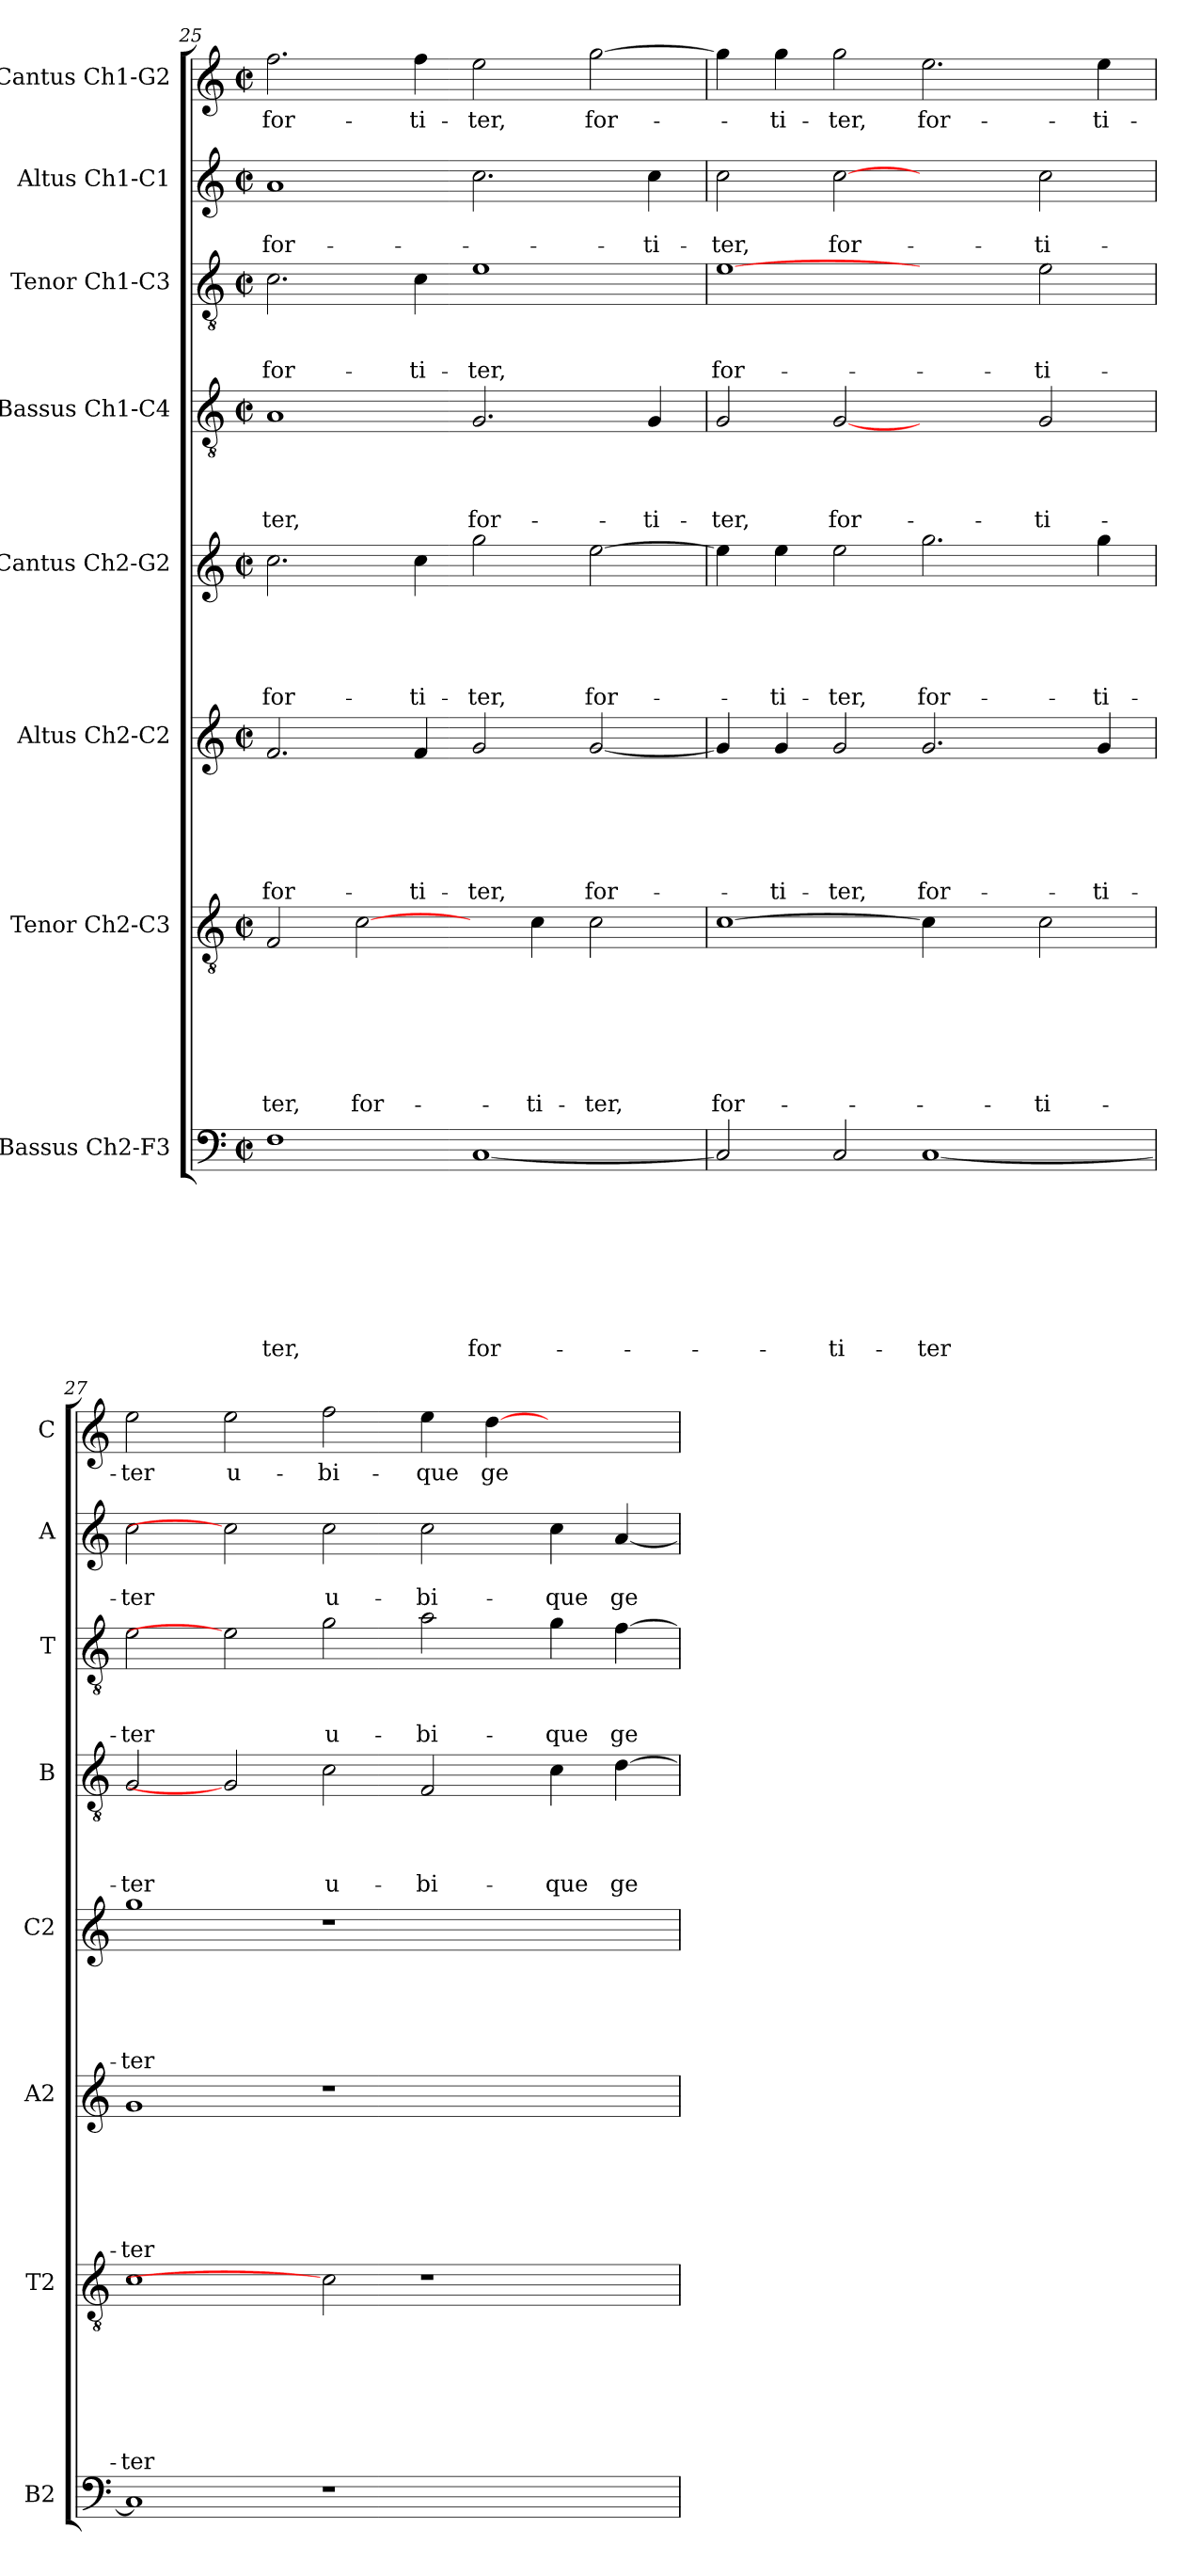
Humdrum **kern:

**kern	**text	**text	**text	**text	**text	**text	**text	**text	**kern	**text	**text	**text	**text	**text	**text	**text	**kern	**text	**text	**text	**text	**text	**text	**kern	**text	**text	**text	**text	**text	**kern	**text	**text	**text	**text	**kern	**text	**text	**text	**kern	**text	**text	**kern	**text
*part8	*part8	*part8	*part8	*part8	*part8	*part8	*part8	*part8	*part7	*part7	*part7	*part7	*part7	*part7	*part7	*part7	*part6	*part6	*part6	*part6	*part6	*part6	*part6	*part5	*part5	*part5	*part5	*part5	*part5	*part4	*part4	*part4	*part4	*part4	*part3	*part3	*part3	*part3	*part2	*part2	*part2	*part1	*part1
*staff8	*staff8	*staff8	*staff8	*staff8	*staff8	*staff8	*staff8	*staff8	*staff7	*staff7	*staff7	*staff7	*staff7	*staff7	*staff7	*staff7	*staff6	*staff6	*staff6	*staff6	*staff6	*staff6	*staff6	*staff5	*staff5	*staff5	*staff5	*staff5	*staff5	*staff4	*staff4	*staff4	*staff4	*staff4	*staff3	*staff3	*staff3	*staff3	*staff2	*staff2	*staff2	*staff1	*staff1
*I"Bassus Ch2-F3	*	*	*	*	*	*	*	*	*I"Tenor Ch2-C3	*	*	*	*	*	*	*	*I"Altus Ch2-C2	*	*	*	*	*	*	*I"Cantus Ch2-G2	*	*	*	*	*	*I"Bassus Ch1-C4	*	*	*	*	*I"Tenor Ch1-C3	*	*	*	*I"Altus Ch1-C1	*	*	*I"Cantus Ch1-G2	*
*I'B2	*	*	*	*	*	*	*	*	*I'T2	*	*	*	*	*	*	*	*I'A2	*	*	*	*	*	*	*I'C2	*	*	*	*	*	*I'B	*	*	*	*	*I'T	*	*	*	*I'A	*	*	*I'C	*
*clefF4	*	*	*	*	*	*	*	*	*clefGv2	*	*	*	*	*	*	*	*clefG2	*	*	*	*	*	*	*clefG2	*	*	*	*	*	*clefGv2	*	*	*	*	*clefGv2	*	*	*	*clefG2	*	*	*clefG2	*
*k[]	*	*	*	*	*	*	*	*	*k[]	*	*	*	*	*	*	*	*k[]	*	*	*	*	*	*	*k[]	*	*	*	*	*	*k[]	*	*	*	*	*k[]	*	*	*	*k[]	*	*	*k[]	*
*C:	*	*	*	*	*	*	*	*	*C:	*	*	*	*	*	*	*	*C:	*	*	*	*	*	*	*C:	*	*	*	*	*	*C:	*	*	*	*	*C:	*	*	*	*C:	*	*	*C:	*
*M2/2	*	*	*	*	*	*	*	*	*M2/2	*	*	*	*	*	*	*	*M2/2	*	*	*	*	*	*	*M2/2	*	*	*	*	*	*M2/2	*	*	*	*	*M2/2	*	*	*	*M2/2	*	*	*M2/2	*
*met(c|)	*	*	*	*	*	*	*	*	*met(c|)	*	*	*	*	*	*	*	*met(c|)	*	*	*	*	*	*	*met(c|)	*	*	*	*	*	*met(c|)	*	*	*	*	*met(c|)	*	*	*	*met(c|)	*	*	*met(c|)	*
=25	=25	=25	=25	=25	=25	=25	=25	=25	=25	=25	=25	=25	=25	=25	=25	=25	=25	=25	=25	=25	=25	=25	=25	=25	=25	=25	=25	=25	=25	=25	=25	=25	=25	=25	=25	=25	=25	=25	=25	=25	=25	=25	=25
!	!	!	!	!	!	!	!	!LO:LY:b	!	!	!	!	!	!	!	!LO:LY:b	!	!	!	!	!	!	!LO:LY:b	!	!	!	!	!	!LO:LY:b	!	!	!	!	!LO:LY:b	!	!	!	!LO:LY:b	!	!	!LO:LY:b	!	!LO:LY:b
1F	.	.	.	.	.	.	.	-ter,	2F/	.	.	.	.	.	.	-ter,	2.f/	.	.	.	.	.	for-	2.cc\	.	.	.	.	for-	1A	.	.	.	-ter,	2.c\	.	.	for-	1a	.	for-	2.ff\	for-
!	!	!	!	!	!	!	!	!	!	!	!	!	!	!	!	!LO:LY:b	!	!	!	!	!	!	!	!	!	!	!	!	!	!	!	!	!	!	!	!	!	!	!	!	!	!	!
.	.	.	.	.	.	.	.	.	[2c\	.	.	.	.	.	.	for-	.	.	.	.	.	.	.	.	.	.	.	.	.	.	.	.	.	.	.	.	.	.	.	.	.	.	.
!	!	!	!	!	!	!	!	!	!	!	!	!	!	!	!	!	!	!	!	!	!	!	!LO:LY:b	!	!	!	!	!	!LO:LY:b	!	!	!	!	!	!	!	!	!LO:LY:b	!	!	!	!	!LO:LY:b
.	.	.	.	.	.	.	.	.	.	.	.	.	.	.	.	.	4f/	.	.	.	.	.	-ti-	4cc\	.	.	.	.	-ti-	.	.	.	.	.	4c\	.	.	-ti-	.	.	.	4ff\	-ti-
!	!	!	!	!	!	!	!	!LO:LY:b	!	!	!	!	!	!	!	!	!	!	!	!	!	!	!LO:LY:b	!	!	!	!	!	!LO:LY:b	!	!	!	!	!LO:LY:b	!	!	!	!LO:LY:b	!	!	!	!	!LO:LY:b
[1C	.	.	.	.	.	.	.	for-	4ryy	.	.	.	.	.	.	.	2g/	.	.	.	.	.	-ter,	2gg\	.	.	.	.	-ter,	2.G/	.	.	.	for-	1e	.	.	-ter,	2.cc\	.	.	2ee\	-ter,
!	!	!	!	!	!	!	!	!	!	!	!	!	!	!	!	!LO:LY:b	!	!	!	!	!	!	!	!	!	!	!	!	!	!	!	!	!	!	!	!	!	!	!	!	!	!	!
.	.	.	.	.	.	.	.	.	4c\	.	.	.	.	.	.	-ti-	.	.	.	.	.	.	.	.	.	.	.	.	.	.	.	.	.	.	.	.	.	.	.	.	.	.	.
!	!	!	!	!	!	!	!	!	!	!	!	!	!	!	!	!LO:LY:b	!	!	!	!	!	!	!LO:LY:b	!	!	!	!	!	!LO:LY:b	!	!	!	!	!	!	!	!	!	!	!	!	!	!LO:LY:b
.	.	.	.	.	.	.	.	.	2c\	.	.	.	.	.	.	-ter,	[2g/	.	.	.	.	.	for-	[2ee\	.	.	.	.	for-	.	.	.	.	.	.	.	.	.	.	.	.	[2gg\	for-
!	!	!	!	!	!	!	!	!	!	!	!	!	!	!	!	!	!	!	!	!	!	!	!	!	!	!	!	!	!	!	!	!	!	!LO:LY:b	!	!	!	!	!	!	!LO:LY:b	!	!
.	.	.	.	.	.	.	.	.	.	.	.	.	.	.	.	.	.	.	.	.	.	.	.	.	.	.	.	.	.	4G/	.	.	.	-ti-	.	.	.	.	4cc\	.	-ti-	.	.
!!LO:LB:g=z
=26	=26	=26	=26	=26	=26	=26	=26	=26	=26	=26	=26	=26	=26	=26	=26	=26	=26	=26	=26	=26	=26	=26	=26	=26	=26	=26	=26	=26	=26	=26	=26	=26	=26	=26	=26	=26	=26	=26	=26	=26	=26	=26	=26
!	!	!	!	!	!	!	!	!	!	!	!	!	!	!	!	!LO:LY:b	!	!	!	!	!	!	!	!	!	!	!	!	!	!	!	!	!	!LO:LY:b	!	!	!	!LO:LY:b	!	!	!LO:LY:b	!	!
2C/]	.	.	.	.	.	.	.	.	[1c	.	.	.	.	.	.	for-	4g/]	.	.	.	.	.	.	4ee\]	.	.	.	.	.	2G/	.	.	.	-ter,	[1e	.	.	for-	2cc\	.	-ter,	4gg\]	.
!	!	!	!	!	!	!	!	!	!	!	!	!	!	!	!	!	!	!	!	!	!	!	!LO:LY:b	!	!	!	!	!	!LO:LY:b	!	!	!	!	!	!	!	!	!	!	!	!	!	!LO:LY:b
.	.	.	.	.	.	.	.	.	.	.	.	.	.	.	.	.	4g/	.	.	.	.	.	-ti-	4ee\	.	.	.	.	-ti-	.	.	.	.	.	.	.	.	.	.	.	.	4gg\	-ti-
!	!	!	!	!	!	!	!	!LO:LY:b	!	!	!	!	!	!	!	!	!	!	!	!	!	!	!LO:LY:b	!	!	!	!	!	!LO:LY:b	!	!	!	!	!LO:LY:b	!	!	!	!	!	!	!LO:LY:b	!	!LO:LY:b
2C/	.	.	.	.	.	.	.	-ti-	.	.	.	.	.	.	.	.	2g/	.	.	.	.	.	-ter,	2ee\	.	.	.	.	-ter,	[2G	.	.	.	for-	.	.	.	.	[2cc	.	for-	2gg\	-ter,
!	!	!	!	!	!	!	!	!LO:LY:b	!	!	!	!	!	!	!	!	!	!	!	!	!	!	!LO:LY:b	!	!	!	!	!	!LO:LY:b	!	!	!	!	!	!	!	!	!	!	!	!	!	!LO:LY:b
[1C	.	.	.	.	.	.	.	-ter	4c\]	.	.	.	.	.	.	.	2.g/	.	.	.	.	.	for-	2.gg\	.	.	.	.	for-	2ryy	.	.	.	.	2ryy	.	.	.	2ryy	.	.	2.ee\	for-
.	.	.	.	.	.	.	.	.	4ryy	.	.	.	.	.	.	.	.	.	.	.	.	.	.	.	.	.	.	.	.	.	.	.	.	.	.	.	.	.	.	.	.	.	.
!	!	!	!	!	!	!	!	!	!	!	!	!	!	!	!	!LO:LY:b	!	!	!	!	!	!	!	!	!	!	!	!	!	!	!	!	!	!LO:LY:b	!	!	!	!LO:LY:b	!	!	!LO:LY:b	!	!
.	.	.	.	.	.	.	.	.	2c\	.	.	.	.	.	.	-ti-	.	.	.	.	.	.	.	.	.	.	.	.	.	2G/	.	.	.	-ti-	2e\	.	.	-ti-	2cc\	.	-ti-	.	.
!	!	!	!	!	!	!	!	!	!	!	!	!	!	!	!	!	!	!	!	!	!	!	!LO:LY:b	!	!	!	!	!	!LO:LY:b	!	!	!	!	!	!	!	!	!	!	!	!	!	!LO:LY:b
.	.	.	.	.	.	.	.	.	.	.	.	.	.	.	.	.	4g/	.	.	.	.	.	-ti-	4gg\	.	.	.	.	-ti-	.	.	.	.	.	.	.	.	.	.	.	.	4ee\	-ti-
=27	=27	=27	=27	=27	=27	=27	=27	=27	=27	=27	=27	=27	=27	=27	=27	=27	=27	=27	=27	=27	=27	=27	=27	=27	=27	=27	=27	=27	=27	=27	=27	=27	=27	=27	=27	=27	=27	=27	=27	=27	=27	=27	=27
!	!	!	!	!	!	!	!	!	!	!	!	!	!	!	!	!LO:LY:b	!	!	!	!	!	!	!LO:LY:b	!	!	!	!	!	!LO:LY:b	!	!	!	!	!LO:LY:b	!	!	!	!LO:LY:b	!	!	!LO:LY:b	!	!LO:LY:b
1C]	.	.	.	.	.	.	.	.	1c	.	.	.	.	.	.	-ter	1g	.	.	.	.	.	-ter	1gg	.	.	.	.	-ter	2G/	.	.	.	-ter	2e\	.	.	-ter	2cc\	.	-ter	2ee\	-ter
!	!	!	!	!	!	!	!	!	!	!	!	!	!	!	!	!	!	!	!	!	!	!	!	!	!	!	!	!	!	!	!	!	!	!	!	!	!	!	!	!	!	!	!LO:LY:b
.	.	.	.	.	.	.	.	.	.	.	.	.	.	.	.	.	.	.	.	.	.	.	.	.	.	.	.	.	.	2G]	.	.	.	.	2e]	.	.	.	2cc]	.	.	2ee\	u-
!	!	!	!	!	!	!	!	!	!	!	!	!	!	!	!	!	!	!	!	!	!	!	!	!	!	!	!	!	!	!	!	!	!	!LO:LY:b	!	!	!	!LO:LY:b	!	!	!LO:LY:b	!	!LO:LY:b
1r	.	.	.	.	.	.	.	.	2c]	.	.	.	.	.	.	.	1r	.	.	.	.	.	.	1r	.	.	.	.	.	2c\	.	.	.	u-	2g\	.	.	u-	2cc\	.	u-	2ff\	-bi-
!	!	!	!	!	!	!	!	!	!	!	!	!	!	!	!	!	!	!	!	!	!	!	!	!	!	!	!	!	!	!	!	!	!	!LO:LY:b	!	!	!	!LO:LY:b	!	!	!LO:LY:b	!	!LO:LY:b
.	.	.	.	.	.	.	.	.	1r	.	.	.	.	.	.	.	.	.	.	.	.	.	.	.	.	.	.	.	.	2F/	.	.	.	-bi-	2a\	.	.	-bi-	2cc\	.	-bi-	4ee\	-que
!	!	!	!	!	!	!	!	!	!	!	!	!	!	!	!	!	!	!	!	!	!	!	!	!	!	!	!	!	!	!	!	!	!	!	!	!	!	!	!	!	!	!	!LO:LY:b
.	.	.	.	.	.	.	.	.	.	.	.	.	.	.	.	.	.	.	.	.	.	.	.	.	.	.	.	.	.	.	.	.	.	.	.	.	.	.	.	.	.	[4dd\	ge-
!	!	!	!	!	!	!	!	!	!	!	!	!	!	!	!	!	!	!	!	!	!	!	!	!	!	!	!	!	!	!	!	!	!	!LO:LY:b	!	!	!	!LO:LY:b	!	!	!LO:LY:b	!	!
2ryy	.	.	.	.	.	.	.	.	.	.	.	.	.	.	.	.	2ryy	.	.	.	.	.	.	2ryy	.	.	.	.	.	4c\	.	.	.	-que	4g\	.	.	-que	4cc\	.	-que	2ryy	.
!	!	!	!	!	!	!	!	!	!	!	!	!	!	!	!	!	!	!	!	!	!	!	!	!	!	!	!	!	!	!	!	!	!	!LO:LY:b	!	!	!	!LO:LY:b	!	!	!LO:LY:b	!	!
.	.	.	.	.	.	.	.	.	.	.	.	.	.	.	.	.	.	.	.	.	.	.	.	.	.	.	.	.	.	[4d\	.	.	.	ge-	[4f\	.	.	ge-	[4a/	.	ge-	.	.
=	=	=	=	=	=	=	=	=	=	=	=	=	=	=	=	=	=	=	=	=	=	=	=	=	=	=	=	=	=	=	=	=	=	=	=	=	=	=	=	=	=	=	=
*-	*-	*-	*-	*-	*-	*-	*-	*-	*-	*-	*-	*-	*-	*-	*-	*-	*-	*-	*-	*-	*-	*-	*-	*-	*-	*-	*-	*-	*-	*-	*-	*-	*-	*-	*-	*-	*-	*-	*-	*-	*-	*-	*-
